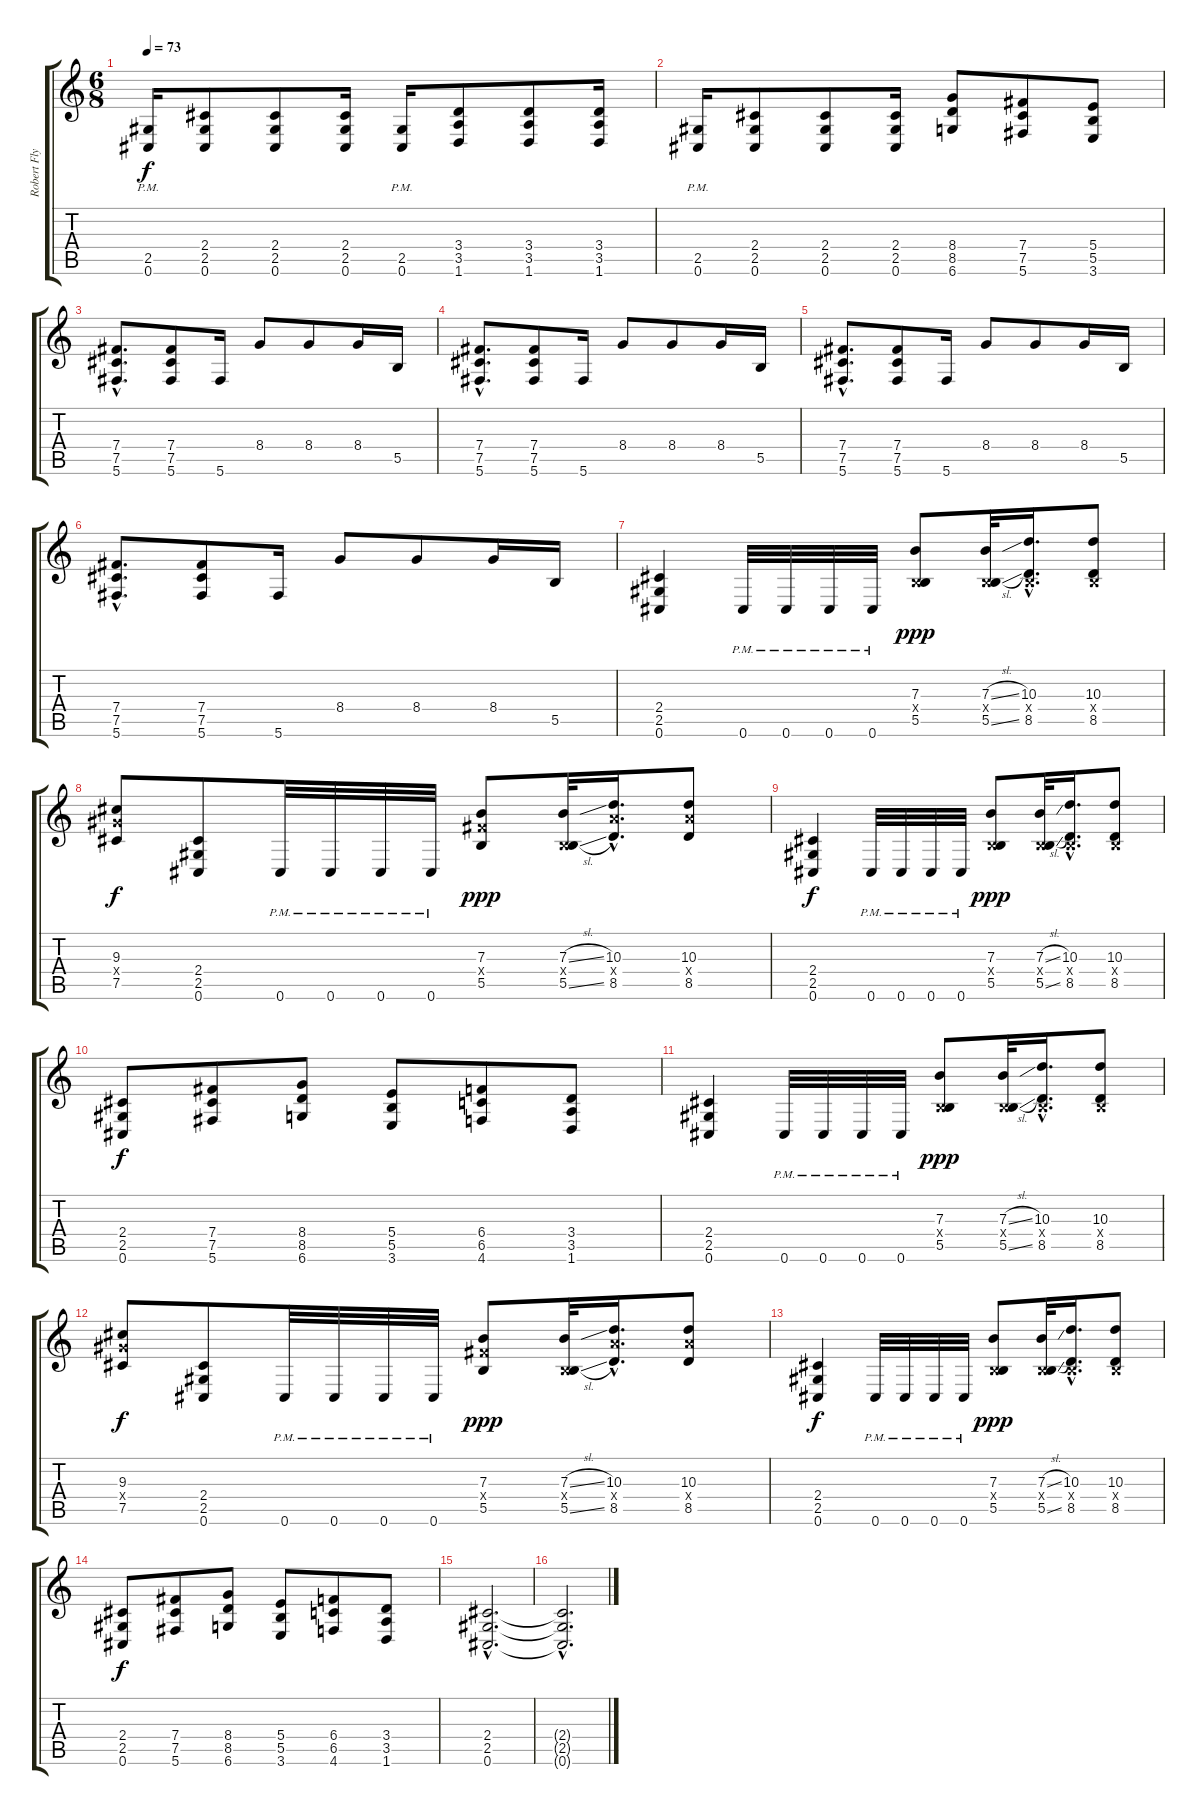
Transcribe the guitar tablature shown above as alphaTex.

\track ("Robert Flynn" "Robert Fly") {instrument distortionguitar}
\staff {score tabs}
\tuning (Db4 Ab3 E3 B2 Gb2 Db2) {hide}
\ts (6 8)
\tempo 73
\clef g2
\ks c
(2.5{pm} 0.6{pm}).16{dy f} (2.4 2.5 0.6).8 (2.4 2.5 0.6).8 (2.4 2.5 0.6).16 (2.5{pm} 0.6{pm}).16 (3.4 3.5 1.6).8 (3.4 3.5 1.6).8 (3.4 3.5 1.6).16 |
(2.5{pm} 0.6{pm}).16 (2.4 2.5 0.6).8 (2.4 2.5 0.6).8 (2.4 2.5 0.6).16 (8.4 8.5 6.6).8 (7.4 7.5 5.6).8 (5.4 5.5 3.6).8 |
(7.4{hac} 7.5{hac} 5.6{hac}).8{d} (7.4 7.5 5.6).8 5.6.16 8.4.8 8.4.8 8.4.16 5.5.16 |
(7.4{hac} 7.5{hac} 5.6{hac}).8{d} (7.4 7.5 5.6).8 5.6.16 8.4.8 8.4.8 8.4.16 5.5.16 |
(7.4{hac} 7.5{hac} 5.6{hac}).8{d} (7.4 7.5 5.6).8 5.6.16 8.4.8 8.4.8 8.4.16 5.5.16 |
(7.4{hac} 7.5{hac} 5.6{hac}).8{d} (7.4 7.5 5.6).8 5.6.16 8.4.8 8.4.8 8.4.16 5.5.16 |
(2.4 2.5 0.6).4 0.6{pm}.32 0.6{pm}.32 0.6{pm}.32 0.6{pm}.32 (7.3 0.4{x} 5.5).8{dy ppp} (7.3{sl} 0.4{x} 5.5{sl}).32 (10.3{hac} 0.4{hac x} 8.5{hac}).16{d} (10.3 0.4{x} 8.5).8 |
(9.3 9.4{x} 7.5).8{dy f} (2.4 2.5 0.6).8 0.6{pm}.32 0.6{pm}.32 0.6{pm}.32 0.6{pm}.32 (7.3 7.4{x} 5.5).8{dy ppp} (7.3{sl} 0.4{x} 5.5{sl}).32 (10.3{hac} 10.4{hac x} 8.5{hac}).16{d} (10.3 10.4{x} 8.5).8 |
(2.4 2.5 0.6).4{dy f} 0.6{pm}.32 0.6{pm}.32 0.6{pm}.32 0.6{pm}.32 (7.3 0.4{x} 5.5).8{dy ppp} (7.3{sl} 0.4{x} 5.5{sl}).32 (10.3{hac} 0.4{hac x} 8.5{hac}).16{d} (10.3 0.4{x} 8.5).8 |
(2.4 2.5 0.6).8{dy f} (7.4 7.5 5.6).8 (8.4 8.5 6.6).8 (5.4 5.5 3.6).8 (6.4 6.5 4.6).8 (3.4 3.5 1.6).8 |
(2.4 2.5 0.6).4 0.6{pm}.32 0.6{pm}.32 0.6{pm}.32 0.6{pm}.32 (7.3 0.4{x} 5.5).8{dy ppp} (7.3{sl} 0.4{x} 5.5{sl}).32 (10.3{hac} 0.4{hac x} 8.5{hac}).16{d} (10.3 0.4{x} 8.5).8 |
(9.3 9.4{x} 7.5).8{dy f} (2.4 2.5 0.6).8 0.6{pm}.32 0.6{pm}.32 0.6{pm}.32 0.6{pm}.32 (7.3 7.4{x} 5.5).8{dy ppp} (7.3{sl} 0.4{x} 5.5{sl}).32 (10.3{hac} 10.4{hac x} 8.5{hac}).16{d} (10.3 10.4{x} 8.5).8 |
(2.4 2.5 0.6).4{dy f} 0.6{pm}.32 0.6{pm}.32 0.6{pm}.32 0.6{pm}.32 (7.3 0.4{x} 5.5).8{dy ppp} (7.3{sl} 0.4{x} 5.5{sl}).32 (10.3{hac} 0.4{hac x} 8.5{hac}).16{d} (10.3 0.4{x} 8.5).8 |
(2.4 2.5 0.6).8{dy f} (7.4 7.5 5.6).8 (8.4 8.5 6.6).8 (5.4 5.5 3.6).8 (6.4 6.5 4.6).8 (3.4 3.5 1.6).8 |
(2.4{hac} 2.5{hac} 0.6{hac}).2{d} |
(2.4{hac t} 2.5{hac t} 0.6{hac t}).2{d}
